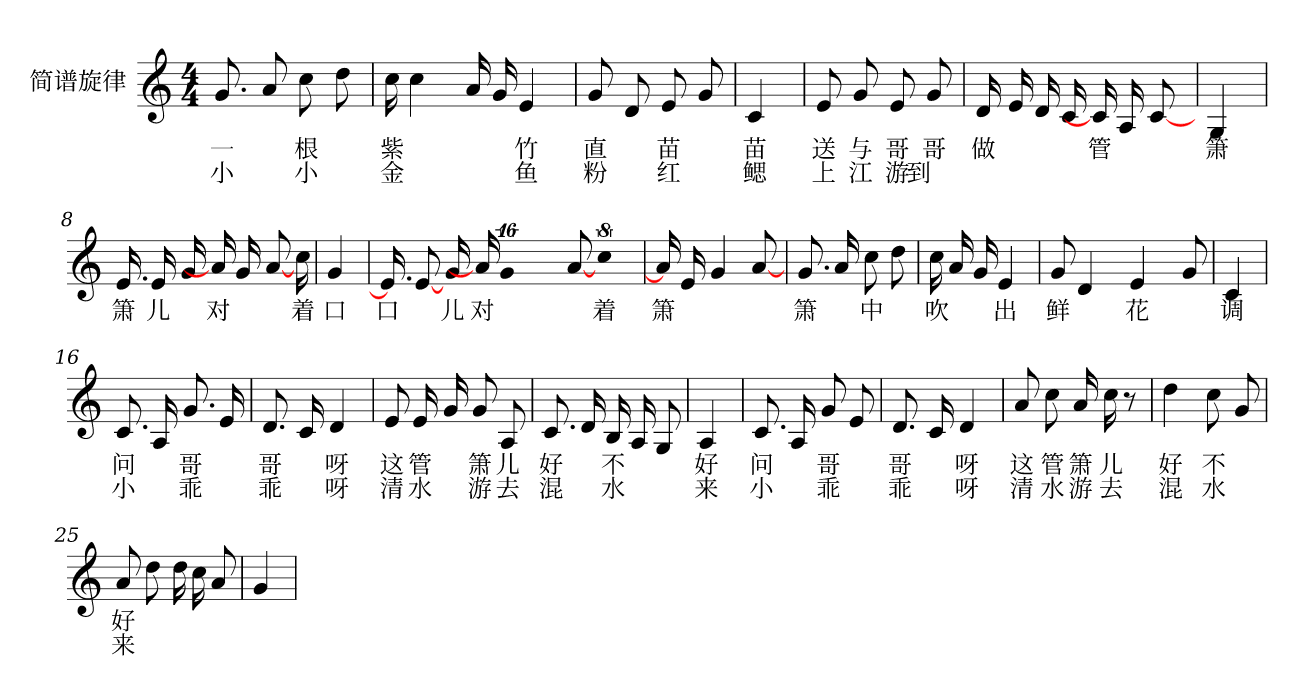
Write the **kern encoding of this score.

**kern	**text	**text
*part1	*part1	*part1
*staff1	*staff1	*staff1
*I"简谱旋律	*	*
*k[]	*	*
*M4/4	*	*
=1	=1	=1
8.g	一	小
8a	.	.
8cc	根	小
8dd	.	.
=2	=2	=2
16cc	紫	金
4cc	.	.
16a	.	.
16g	.	.
4e	竹	鱼
=3	=3	=3
8g	直	粉
8d	.	.
8e	苗	红
8g	.	.
=4	=4	=4
4c	苗	鳃
=5	=5	=5
8e	送	上
8g	与	江
8e	哥	游
8g	哥	到
=6	=6	=6
16d	做	.
16e	.	.
16d	.	.
16c	.	.
16c]	管	.
16A	.	.
!LO:N:vis=8	!	!
[8.c	.	.
=7	=7	=7
4G	箫	.
=8	=8	=8
!LO:N:vis=16.	!	!
16e	箫	.
16e	儿	.
16g	.	.
16a]	对	.
16g	.	.
[8a	.	.
16cc	着	.
=9	=9	=9
4g	口	.
=10	=10	=10
!LO:N:vis=16.	!	!
16e]	口	.
[8e	.	.
16g	儿	.
16a]	对	.
!LO:N:vis=2	!	!
16%9g	.	.
[8a	.	.
!LO:N:vis=4	!	!
16%5cc	着	.
=11	=11	=11
16a]	箫	.
16e	.	.
4g	.	.
!LO:N:vis=8	!	!
[8.a	.	.
=12	=12	=12
8.g	箫	.
16a	.	.
8cc	中	.
8dd	.	.
=13	=13	=13
16cc	吹	.
16a	.	.
16g	.	.
4e	出	.
=14	=14	=14
8g	鲜	.
!LO:N:vis=4	!	!
4.d	.	.
!LO:N:vis=4	!	!
4.e	花	.
8g	.	.
=15	=15	=15
4c	调	.
=16	=16	=16
8.c	问	小
16A	.	.
8.g	哥	乖
16e	.	.
=17	=17	=17
8.d	哥	乖
16c	.	.
4d	呀	呀
=18	=18	=18
8e	这	清
16e	管	水
16g	.	.
8g	箫	游
8A	儿	去
=19	=19	=19
8.c	好	混
16d	.	.
16B	不	水
16A	.	.
8G	.	.
=20	=20	=20
4A	好	来
=21	=21	=21
8.c	问	小
16A	.	.
8g	哥	乖
8e	.	.
=22	=22	=22
8.d	哥	乖
16c	.	.
4d	呀	呀
=23	=23	=23
8a	这	清
8cc	管	水
16a	箫	游
16cc	儿	去
8r	.	.
=24	=24	=24
4dd	好	混
8cc	不	水
8g	.	.
=25	=25	=25
8a	好	来
8dd	.	.
16dd	.	.
16cc	.	.
8a	.	.
=26	=26	=26
4g	.	.
=	=	=
*-	*-	*-
